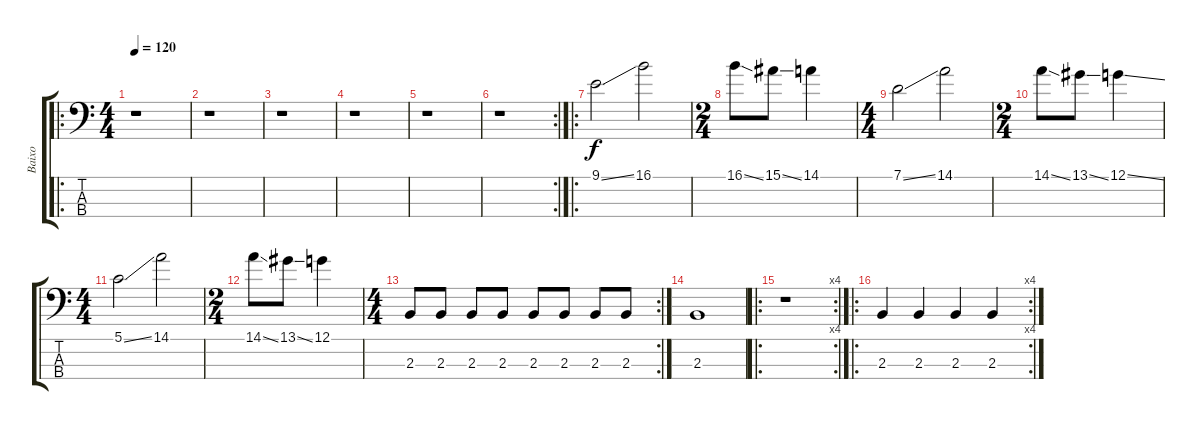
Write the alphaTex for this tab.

\track ("Baixo" "Baixo") {instrument electricbasspick}
\staff {score tabs}
\tuning (G2 D2 A1 E1) {hide}
\ro
\ts (4 4)
\tempo 120
\clef f4
\ks c
r.1{dy f instrument electricbasspick} |
r.1 |
r.1 |
r.1 |
r.1 |
\rc 2
r.1 |
\ro
9.1{ss}.2 16.1.2 |
\ts (2 4)
16.1{ss}.8 15.1{ss}.8 14.1.4 |
\ts (4 4)
7.1{ss}.2 14.1.2 |
\ts (2 4)
14.1{ss}.8 13.1{ss}.8 12.1{ss}.4 |
\ts (4 4)
5.1{ss}.2 14.1.2 |
\ts (2 4)
14.1{ss}.8 13.1{ss}.8 12.1.4 |
\rc 2
\ts (4 4)
2.3.8 2.3.8 2.3.8 2.3.8 2.3.8 2.3.8 2.3.8 2.3.8 |
2.3.1 |
\ro
\rc 4
r.1 |
\ro
\rc 4
2.3.4 2.3.4 2.3.4 2.3.4
